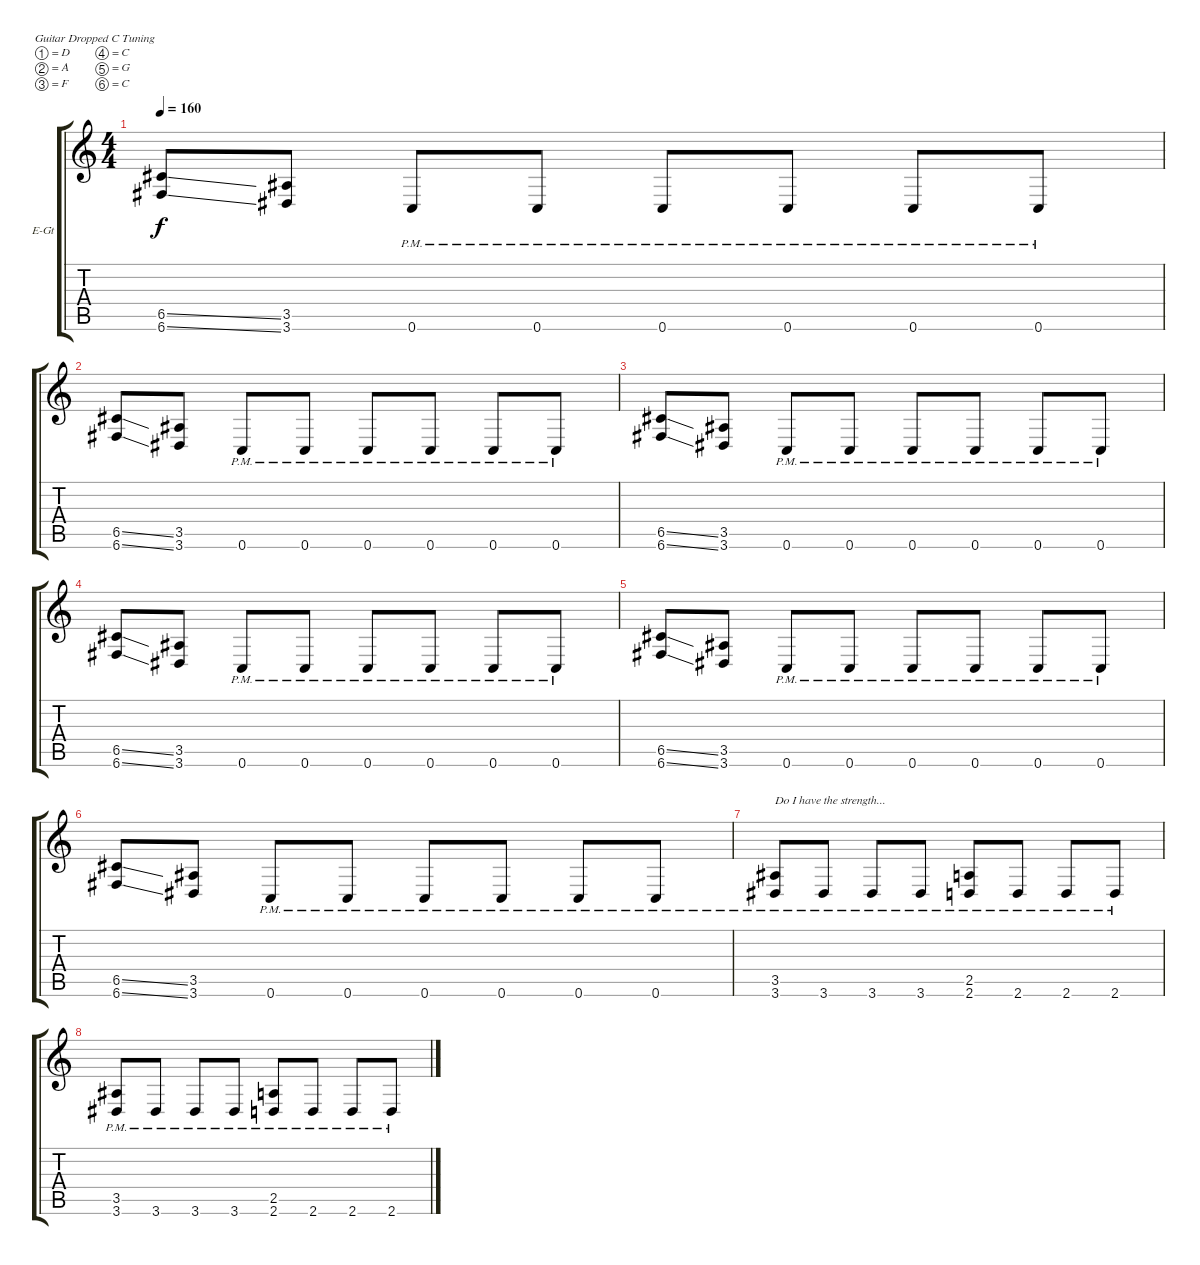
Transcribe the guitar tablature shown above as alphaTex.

\bracketExtendMode groupsimilarinstruments
\firstSystemTrackNameOrientation horizontal
\otherSystemsTrackNameOrientation horizontal
\track ("James Hetfield (Rhythm)" "E-Gt") {instrument distortionguitar}
\staff {score tabs}
\tuning (D4 A3 F3 C3 G2 C2)
\ts (4 4)
\tempo 160
\clef g2
\ks c
(6.5{ss} 6.6{ss}).8{dy f} (3.5 3.6).8 0.6{pm}.8 0.6{pm}.8 0.6{pm}.8 0.6{pm}.8 0.6{pm}.8 0.6{pm}.8 |
(6.5{ss} 6.6{ss}).8 (3.5 3.6).8 0.6{pm}.8 0.6{pm}.8 0.6{pm}.8 0.6{pm}.8 0.6{pm}.8 0.6{pm}.8 |
(6.5{ss} 6.6{ss}).8 (3.5 3.6).8 0.6{pm}.8 0.6{pm}.8 0.6{pm}.8 0.6{pm}.8 0.6{pm}.8 0.6{pm}.8 |
(6.5{ss} 6.6{ss}).8 (3.5 3.6).8 0.6{pm}.8 0.6{pm}.8 0.6{pm}.8 0.6{pm}.8 0.6{pm}.8 0.6{pm}.8 |
(6.5{ss} 6.6{ss}).8 (3.5 3.6).8 0.6{pm}.8 0.6{pm}.8 0.6{pm}.8 0.6{pm}.8 0.6{pm}.8 0.6{pm}.8 |
(6.5{ss} 6.6{ss}).8 (3.5 3.6).8 0.6{pm}.8 0.6{pm}.8 0.6{pm}.8 0.6{pm}.8 0.6{pm}.8 0.6{pm}.8 |
(3.5{pm} 3.6{pm}).8{txt "Do I have the strength..."} 3.6{pm}.8 3.6{pm}.8 3.6{pm}.8 (2.5{pm} 2.6{pm}).8 2.6{pm}.8 2.6{pm}.8 2.6{pm}.8 |
(3.5{pm} 3.6{pm}).8 3.6{pm}.8 3.6{pm}.8 3.6{pm}.8 (2.5{pm} 2.6{pm}).8 2.6{pm}.8 2.6{pm}.8 2.6{pm}.8
